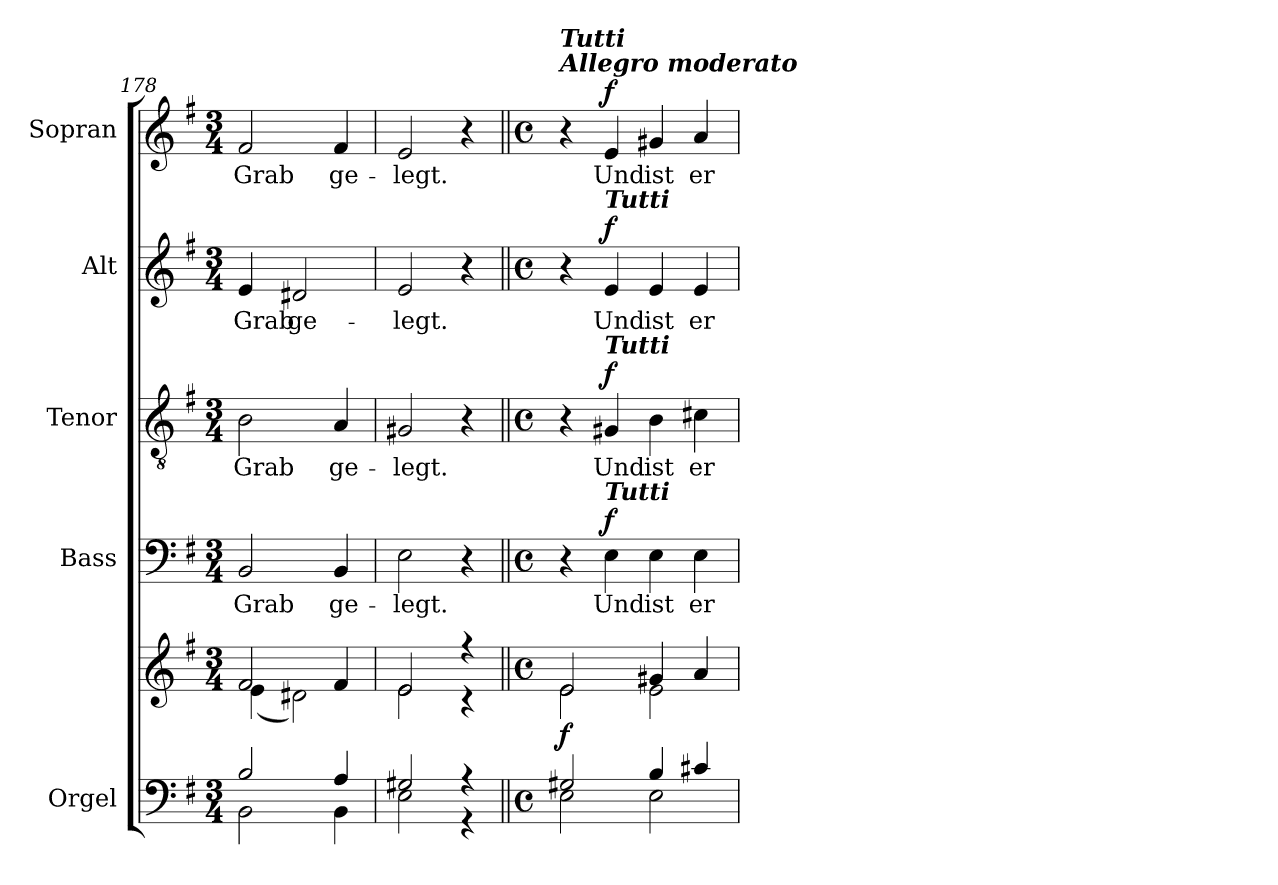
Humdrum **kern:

**kern	**kern	**dynam	**kern	**text	**dynam	**kern	**text	**dynam	**kern	**text	**dynam	**kern	**text	**dynam
*part5	*part5	*part5	*part4	*part4	*part4	*part3	*part3	*part3	*part2	*part2	*part2	*part1	*part1	*part1
*staff6	*staff5	*staff5/6	*staff4	*staff4	*staff4	*staff3	*staff3	*staff3	*staff2	*staff2	*staff2	*staff1	*staff1	*staff1
*I"Orgel	*	*	*I"Bass	*	*	*I"Tenor	*	*	*I"Alt	*	*	*I"Sopran	*	*
*I'Org.	*	*	*I'B.	*	*	*I'T.	*	*	*I'A.	*	*	*I'S.	*	*
*clefF4	*clefG2	*	*clefF4	*	*	*clefGv2	*	*	*clefG2	*	*	*clefG2	*	*
*k[f#]	*k[f#]	*	*k[f#]	*	*	*k[f#]	*	*	*k[f#]	*	*	*k[f#]	*	*
*G:	*G:	*	*G:	*	*	*G:	*	*	*G:	*	*	*G:	*	*
*M3/4	*M3/4	*	*M3/4	*	*	*M3/4	*	*	*M3/4	*	*	*M3/4	*	*
=178	=178	=178	=178	=178	=178	=178	=178	=178	=178	=178	=178	=178	=178	=178
*^	*^	*	*	*	*	*	*	*	*	*	*	*	*	*
2B/	2BB\	2f#/	(4e\	.	2BB/	Grab	.	2B\	Grab	.	4e/	Grab	.	2f#/	Grab	.
.	.	.	2d#X\)	.	.	.	.	.	.	.	2d#X/	ge-	.	.	.	.
4A/	4BB\	4f#/	.	.	4BB/	ge-	.	4A/	ge-	.	.	.	.	4f#/	ge-	.
=179	=179	=179	=179	=179	=179	=179	=179	=179	=179	=179	=179	=179	=179	=179	=179	=179
2G#X/	2E\	2e/	2e\	.	2E\	-legt.	.	2G#X/	-legt.	.	2e/	-legt.	.	2e/	-legt.	.
4r	4r	4r	4r	.	4r	.	.	4r	.	.	4r	.	.	4r	.	.
!!LO:PB:g=z
=180||	=180||	=180||	=180||	=180||	=180||	=180||	=180||	=180||	=180||	=180||	=180||	=180||	=180||	=180||	=180||	=180||
*M4/4	*	*M4/4	*	*	*M4/4	*	*	*M4/4	*	*	*M4/4	*	*	*M4/4	*	*
*met(c)	*	*met(c)	*	*	*met(c)	*	*	*met(c)	*	*	*met(c)	*	*	*met(c)	*	*
!	!	!	!	!	!	!	!	!	!	!	!	!	!	!LO:TX:a:Bi:t=Allegro moderato	!	!
!	!	!	!	!	!	!	!	!	!	!	!	!	!	!LO:TX:a:Bi:t=Tutti	!	!
!	!	!	!	!LO:DY:b	!	!	!	!	!	!	!	!	!	!	!	!
2G#X/	2E\	2e/	2e\	f	4r	.	.	4r	.	.	4r	.	.	4r	.	.
!	!	!	!	!	!	!	!	!	!	!	!LO:TX:a:Bi:t=Tutti	!	!	!	!	!
!	!	!	!	!	!	!	!	!LO:TX:a:Bi:t=Tutti	!	!	!	!	!	!	!	!
!	!	!	!	!	!LO:TX:a:Bi:t=Tutti	!	!	!	!	!	!	!	!	!	!	!
!	!	!	!	!	!	!	!LO:DY:a	!	!	!LO:DY:a	!	!	!LO:DY:a	!	!	!LO:DY:a
.	.	.	.	.	4E\	Und	f	4G#X/	Und	f	4e/	Und	f	4e/	Und	f
4B/	2E\	4g#X/	2e\	.	4E\	ist	.	4B\	ist	.	4e/	ist	.	4g#X/	ist	.
4c#X/	.	4a/	.	.	4E\	er-	.	4c#X\	er-	.	4e/	er-	.	4a/	er-	.
*v	*v	*	*	*	*	*	*	*	*	*	*	*	*	*	*	*
*	*v	*v	*	*	*	*	*	*	*	*	*	*	*	*	*
=	=	=	=	=	=	=	=	=	=	=	=	=	=	=
*-	*-	*-	*-	*-	*-	*-	*-	*-	*-	*-	*-	*-	*-	*-
